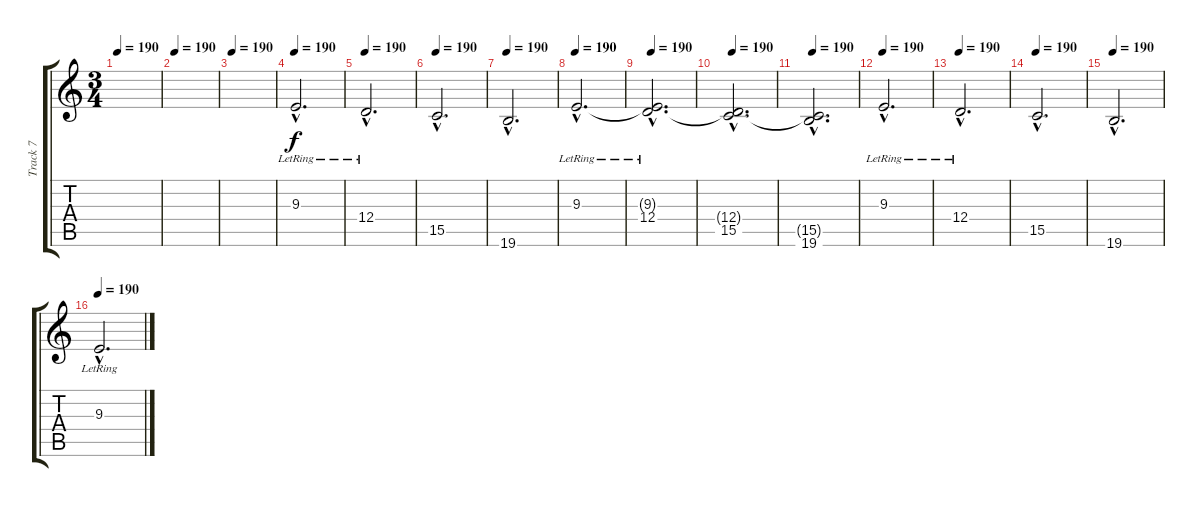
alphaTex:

\track ("Track 7" "Track 7") {instrument stringensemble2}
\staff {score tabs}
\tuning (E4 B3 G3 D3 A2 E2) {hide}
\ts (3 4)
\tempo 190
\clef g2
\ks c
|
\tempo 190
|
\tempo 190
|
\tempo 190
9.3{hac lr}.2{d} |
\tempo 190
12.4{hac lr}.2{d} |
\tempo 190
15.5{hac}.2{d} |
\tempo 190
19.6{hac}.2{d} |
\tempo 190
9.3{hac lr}.2{d} |
\tempo 190
(9.3{hac t} 12.4{hac lr}).2{d} |
\tempo 190
(12.4{hac t} 15.5{hac}).2{d} |
\tempo 190
(15.5{hac t} 19.6{hac}).2{d} |
\tempo 190
9.3{hac lr}.2{d} |
\tempo 190
12.4{hac lr}.2{d} |
\tempo 190
15.5{hac}.2{d} |
\tempo 190
19.6{hac}.2{d} |
\tempo 190
9.3{hac lr}.2{d}
